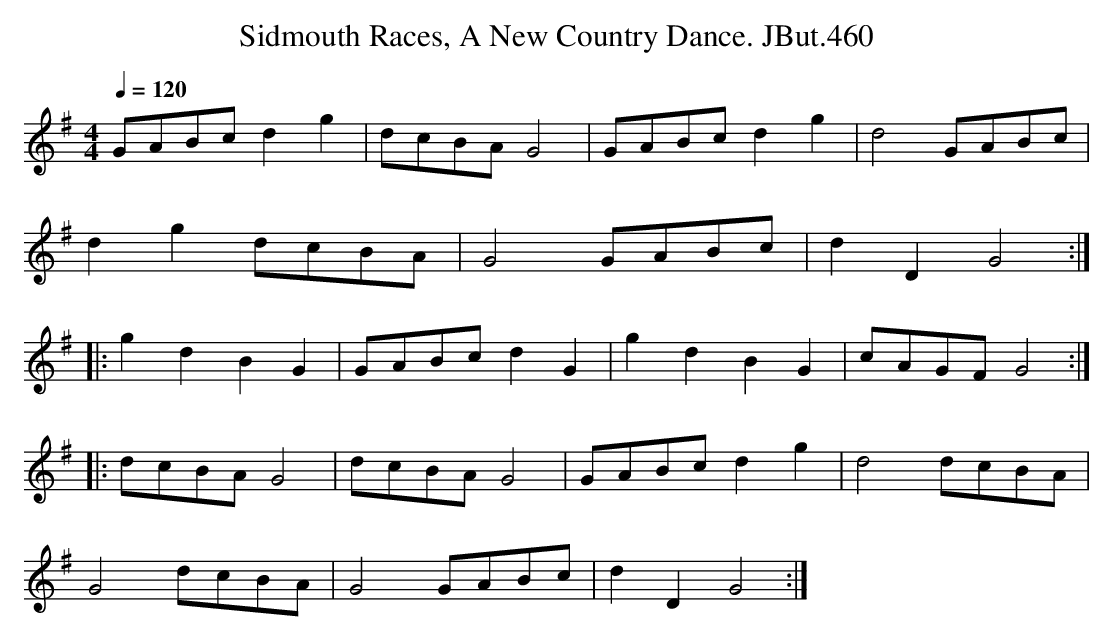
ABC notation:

X:1
T:Sidmouth Races, A New Country Dance. JBut.460
M:4/4
L:1/8
Q:1/4=120
K:G
GABc d2 g2|dcBA G4|GABc d2 g2|d4 GABc|
d2 g2 dcBA|G4 GABc|d2 D2 G4:|
|:g2 d2 B2 G2|GABc d2 G2|g2 d2 B2 G2|cAGF G4:|
|:dcBA G4|dcBA G4|GABc d2 g2|d4 dcBA|
G4 dcBA|G4 GABc|d2 D2 G4:|
